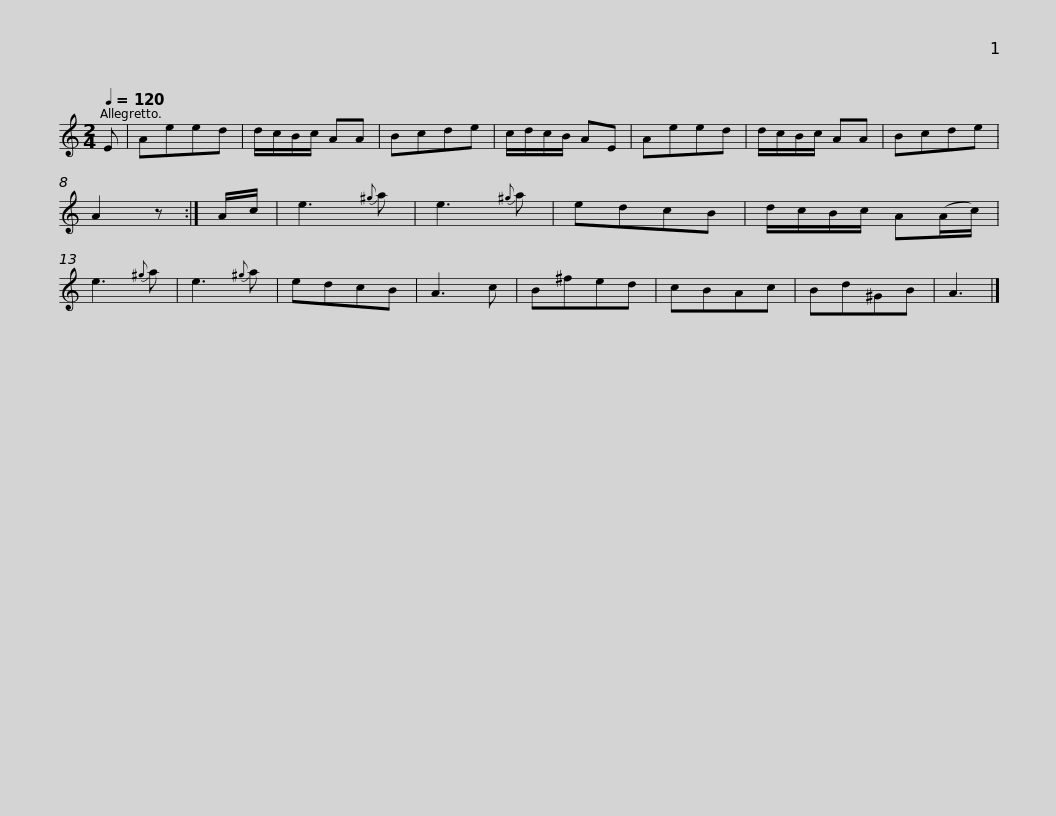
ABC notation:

X:1
L:1/8
Q:1/4=120
M:2/4
I:linebreak $
K:C
V:1 treble
V:1
 E | Aeed | d/c/B/c/ AA | Bcde | c/d/c/B/ AE | %5
 Aeed | d/c/B/c/ AA | Bcde | A2 z :| A/c/ | %10
 e3{^g} a |$ e3{^g} a | edcB | d/c/B/c/ A(A/c/) | e3{^g} a | %15
 e3{^g} a | edcB | A3 c | B^fed | cBAc | %20
 Bd^GB | A3 |] %22
